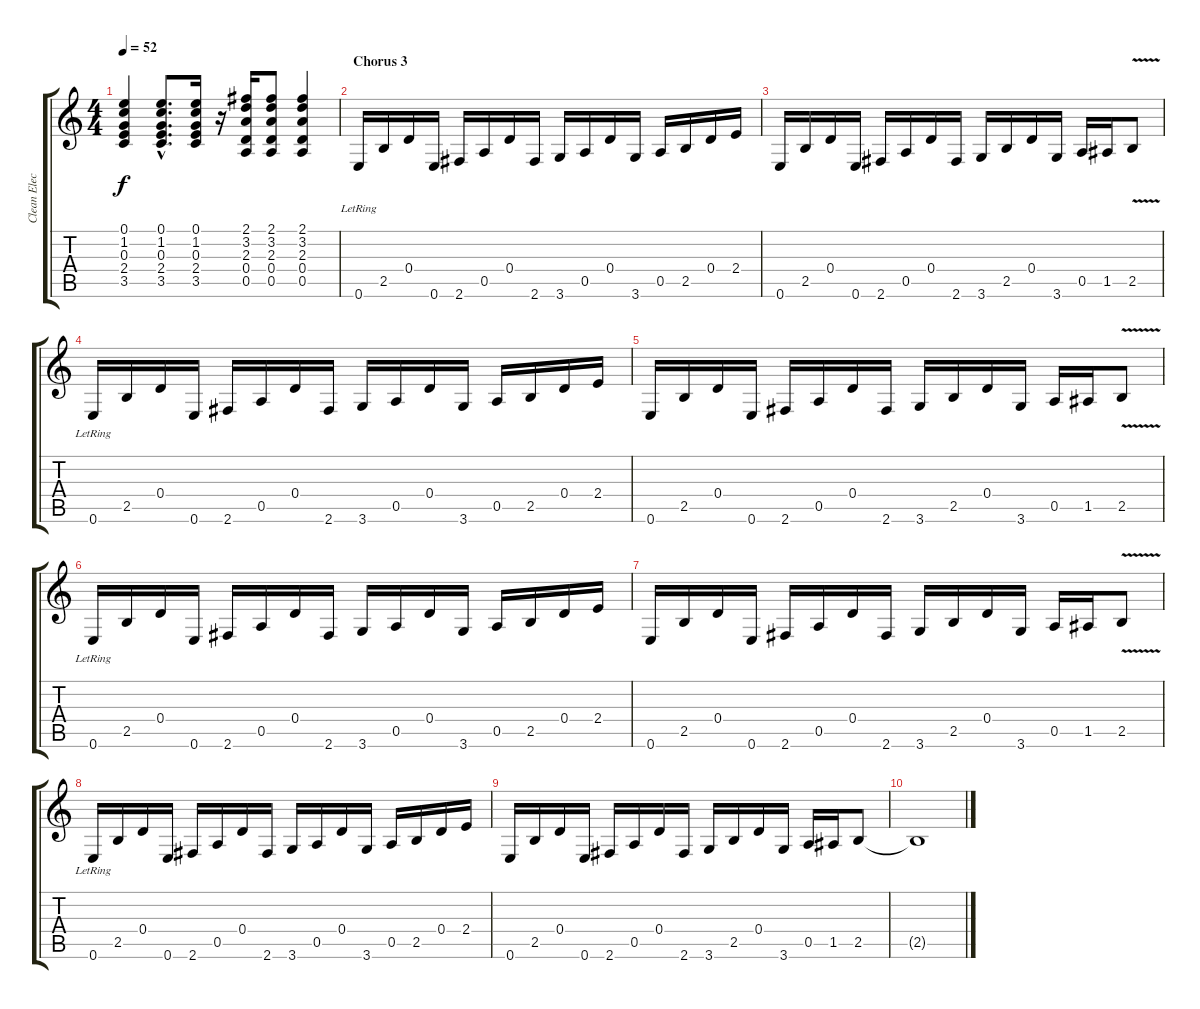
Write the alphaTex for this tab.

\track ("Clean Electric" "Clean Elec") {instrument electricguitarjazz}
\staff {score tabs}
\tuning (E4 B3 G3 D3 A2 E2) {hide}
\ts (4 4)
\tempo 52
\clef g2
\ks c
(0.1 1.2 0.3 2.4 3.5).4{dy f} (0.1{hac} 1.2{hac} 0.3{hac} 2.4{hac} 3.5{hac}).8{d} (0.1 1.2 0.3 2.4 3.5).16 r.16 (2.1 3.2 2.3 0.4 0.5).16 (2.1 3.2 2.3 0.4 0.5).8 (2.1 3.2 2.3 0.4 0.5).4 |
\section ("" "Chorus 3")
0.6{lr}.16 2.5.16 0.4.16 0.6.16 2.6.16 0.5.16 0.4.16 2.6.16 3.6.16 0.5.16 0.4.16 3.6.16 0.5.16 2.5.16 0.4.16 2.4.16 |
0.6.16 2.5.16 0.4.16 0.6.16 2.6.16 0.5.16 0.4.16 2.6.16 3.6.16 2.5.16 0.4.16 3.6.16 0.5.16 1.5.16 2.5{v}.8 |
0.6{lr}.16 2.5.16 0.4.16 0.6.16 2.6.16 0.5.16 0.4.16 2.6.16 3.6.16 0.5.16 0.4.16 3.6.16 0.5.16 2.5.16 0.4.16 2.4.16 |
0.6.16 2.5.16 0.4.16 0.6.16 2.6.16 0.5.16 0.4.16 2.6.16 3.6.16 2.5.16 0.4.16 3.6.16 0.5.16 1.5.16 2.5{v}.8 |
0.6{lr}.16 2.5.16 0.4.16 0.6.16 2.6.16 0.5.16 0.4.16 2.6.16 3.6.16 0.5.16 0.4.16 3.6.16 0.5.16 2.5.16 0.4.16 2.4.16 |
0.6.16 2.5.16 0.4.16 0.6.16 2.6.16 0.5.16 0.4.16 2.6.16 3.6.16 2.5.16 0.4.16 3.6.16 0.5.16 1.5.16 2.5{v}.8 |
0.6{lr}.16 2.5.16 0.4.16 0.6.16 2.6.16 0.5.16 0.4.16 2.6.16 3.6.16 0.5.16 0.4.16 3.6.16 0.5.16 2.5.16 0.4.16 2.4.16 |
0.6.16 2.5.16 0.4.16 0.6.16 2.6.16 0.5.16 0.4.16 2.6.16 3.6.16 2.5.16 0.4.16 3.6.16 0.5.16 1.5.16 2.5.8 |
2.5{t}.1
